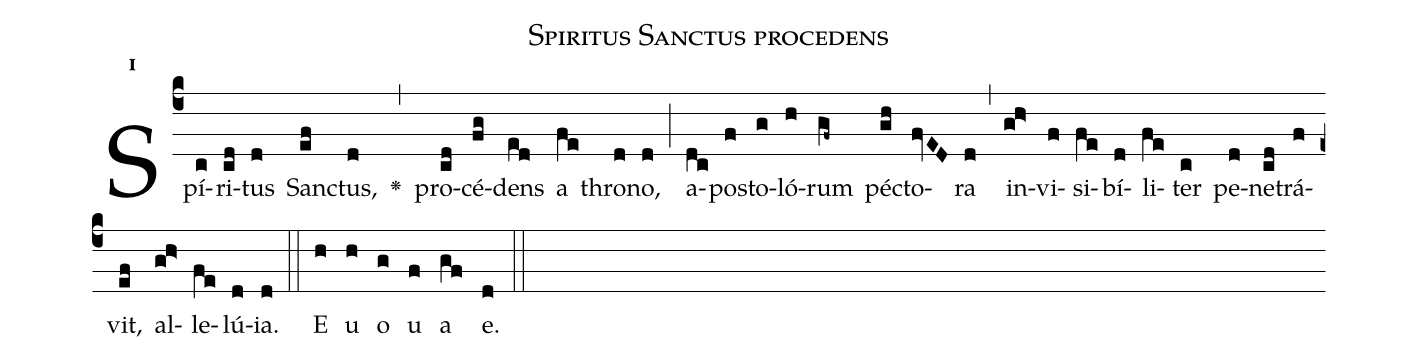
name:Spiritus Sanctus procedens;
office-part:Antiphona;
mode:1;
%%
initial-style: 1;
name: Spiritus Sanctus procedens
book: Antiphonae & Responsoria/Tomus II, p. 265;
occasion: Dominica Pentecostes;
office-part: Tertia Ant 1;
user-notes: ;
commentary: ;
annotation: 1d;
centering-scheme: english;
fontsize: 12;
font: OFLSortsMillGoudy;
height: 11;
width: 4.5;
%%
(c4)Spí(c)ri(cd)tus(d) San(ef)ctus,(d) <v>\greheightstar</v>(,) pro(cd)cé(fg)dens(ed) a(fe) thro(d)no,(d) (;) a(dc)po(f)sto(g)ló(h)rum(gf~) pé(gh)cto(fvED)ra(d) (,) in(gh>)vi(f)si(fe)bí(d)li(fe)ter(c) pe(d)ne(cd)trá(f)vit,(ef) al(gh>)le(fe)lú(d)ia.(d) (::)
E(h) u(h) o(g) u(f) a(gf) e.(d) (::)
